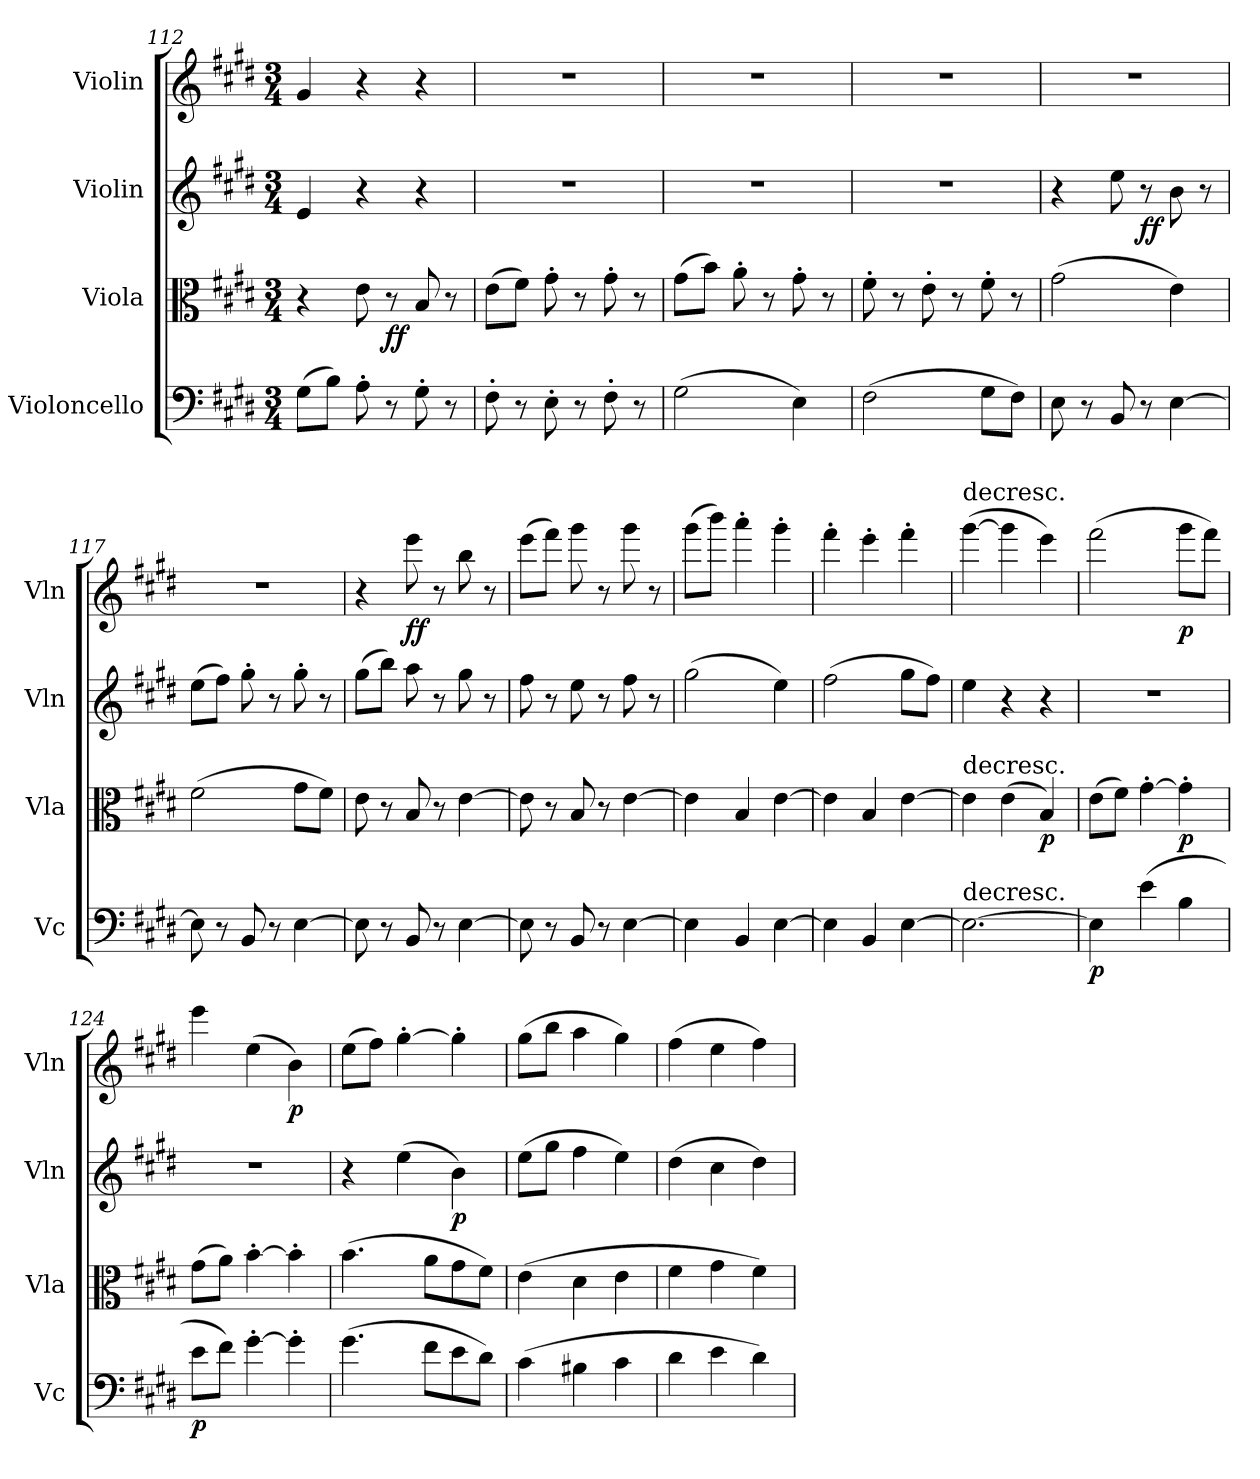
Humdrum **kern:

**kern	**dynam	**kern	**dynam	**kern	**dynam	**kern	**dynam
*part4	*part4	*part3	*part3	*part2	*part2	*part1	*part1
*staff4	*staff4	*staff3	*staff3	*staff2	*staff2	*staff1	*staff1
*I"Violoncello	*	*I"Viola	*	*I"Violin	*	*I"Violin	*
*I'Vc	*	*I'Vla	*	*I'Vln	*	*I'Vln	*
*clefF4	*	*clefC3	*	*clefG2	*	*clefG2	*
*k[f#c#g#d#]	*	*k[f#c#g#d#]	*	*k[f#c#g#d#]	*	*k[f#c#g#d#]	*
*M3/4	*	*M3/4	*	*M3/4	*	*M3/4	*
=112	=112	=112	=112	=112	=112	=112	=112
(8G#\L	.	4r	.	4e/	.	4g#/	.
8B\J)	.	.	.	.	.	.	.
8A'\	.	8e\	.	4r	.	4r	.
8r	.	8r	ff	.	.	.	.
8G#'\	.	8B/	.	4r	.	4r	.
8r	.	8r	.	.	.	.	.
=113	=113	=113	=113	=113	=113	=113	=113
8F#'\	.	(8e\L	.	2.r	.	2.r	.
8r	.	8f#\J)	.	.	.	.	.
8E'\	.	8g#'\	.	.	.	.	.
8r	.	8r	.	.	.	.	.
8F#'\	.	8g#'\	.	.	.	.	.
8r	.	8r	.	.	.	.	.
=114	=114	=114	=114	=114	=114	=114	=114
(2G#\	.	(8g#\L	.	2.r	.	2.r	.
.	.	8b\J)	.	.	.	.	.
.	.	8a'\	.	.	.	.	.
.	.	8r	.	.	.	.	.
4E\)	.	8g#'\	.	.	.	.	.
.	.	8r	.	.	.	.	.
=115	=115	=115	=115	=115	=115	=115	=115
(2F#\	.	8f#'\	.	2.r	.	2.r	.
.	.	8r	.	.	.	.	.
.	.	8e'\	.	.	.	.	.
.	.	8r	.	.	.	.	.
8G#\L	.	8f#'\	.	.	.	.	.
8F#\J)	.	8r	.	.	.	.	.
=116	=116	=116	=116	=116	=116	=116	=116
8E\	.	(2g#\	.	4r	.	2.r	.
8r	.	.	.	.	.	.	.
8BB/	.	.	.	8ee\	.	.	.
8r	.	.	.	8r	ff	.	.
[4E\	.	4e\)	.	8b\	.	.	.
.	.	.	.	8r	.	.	.
=117	=117	=117	=117	=117	=117	=117	=117
8E\]	.	(2f#\	.	(8ee\L	.	2.r	.
8r	.	.	.	8ff#\J)	.	.	.
8BB/	.	.	.	8gg#'\	.	.	.
8r	.	.	.	8r	.	.	.
[4E\	.	8g#\L	.	8gg#'\	.	.	.
.	.	8f#\J)	.	8r	.	.	.
=118	=118	=118	=118	=118	=118	=118	=118
8E\]	.	8e\	.	(8gg#\L	.	4r	.
8r	.	8r	.	8bb\J)	.	.	.
8BB/	.	8B/	.	8aa\	.	8eee\	ff
8r	.	8r	.	8r	.	8r	.
[4E\	.	[4e\	.	8gg#\	.	8bb\	.
.	.	.	.	8r	.	8r	.
=119	=119	=119	=119	=119	=119	=119	=119
8E\]	.	8e\]	.	8ff#\	.	(8eee\L	.
8r	.	8r	.	8r	.	8fff#\J)	.
8BB/	.	8B/	.	8ee\	.	8ggg#\	.
8r	.	8r	.	8r	.	8r	.
[4E\	.	[4e\	.	8ff#\	.	8ggg#\	.
.	.	.	.	8r	.	8r	.
=120	=120	=120	=120	=120	=120	=120	=120
4E\]	.	4e\]	.	(2gg#\	.	(8ggg#\L	.
.	.	.	.	.	.	8bbb\J)	.
4BB/	.	4B/	.	.	.	4aaa'\	.
[4E\	.	[4e\	.	4ee\)	.	4ggg#'\	.
=121	=121	=121	=121	=121	=121	=121	=121
4E\]	.	4e\]	.	(2ff#\	.	4fff#'\	.
4BB/	.	4B/	.	.	.	4eee'\	.
[4E\	.	[4e\	.	8gg#\L	.	4fff#'\	.
.	.	.	.	8ff#\J)	.	.	.
=122	=122	=122	=122	=122	=122	=122	=122
!	!	!	!	!	!	!LO:TX:t=decresc.	!
!	!	!LO:TX:t=decresc.	!	!	!	!	!
!LO:TX:t=decresc.	!	!	!	!	!	!	!
2.E\_	.	4e\]	.	4ee\	.	([4ggg#\	.
.	.	(4e\	.	4r	.	4ggg#\]	.
.	.	4B/)	p	4r	.	4eee\)	.
=123	=123	=123	=123	=123	=123	=123	=123
4E\]	p	(8e\L	.	2.r	.	(2fff#\	.
.	.	8f#\J)	.	.	.	.	.
(4e\	.	[4g#'\	.	.	.	.	.
4B\	.	4g#'\]	p	.	.	8ggg#\L	p
.	.	.	.	.	.	8fff#\J)	.
=124	=124	=124	=124	=124	=124	=124	=124
8e\L	p	(8g#\L	.	2.r	.	4eee\	.
8f#\J)	.	8a\J)	.	.	.	.	.
[4g#'\	.	[4b'\	.	.	.	(4ee\	.
4g#'\]	.	4b'\]	.	.	.	4b\)	p
=125	=125	=125	=125	=125	=125	=125	=125
(4.g#\	.	(4.b\	.	4r	.	(8ee\L	.
.	.	.	.	.	.	8ff#\J)	.
.	.	.	.	(4ee\	.	[4gg#'\	.
8f#\L	.	8a\L	.	.	.	.	.
8e\	.	8g#\	.	4b\)	p	4gg#'\]	.
8d#\J)	.	8f#\J)	.	.	.	.	.
=126	=126	=126	=126	=126	=126	=126	=126
(4c#\	.	(4e\	.	(8ee\L	.	(8gg#\L	.
.	.	.	.	8gg#\J	.	8bb\J	.
4B#X\	.	4d#\	.	4ff#\	.	4aa\	.
4c#\	.	4e\	.	4ee\)	.	4gg#\)	.
=127	=127	=127	=127	=127	=127	=127	=127
4d#\	.	4f#\	.	(4dd#\	.	(4ff#\	.
4e\	.	4g#\	.	4cc#\	.	4ee\	.
4d#\)	.	4f#\)	.	4dd#\)	.	4ff#\)	.
=	=	=	=	=	=	=	=
*-	*-	*-	*-	*-	*-	*-	*-
